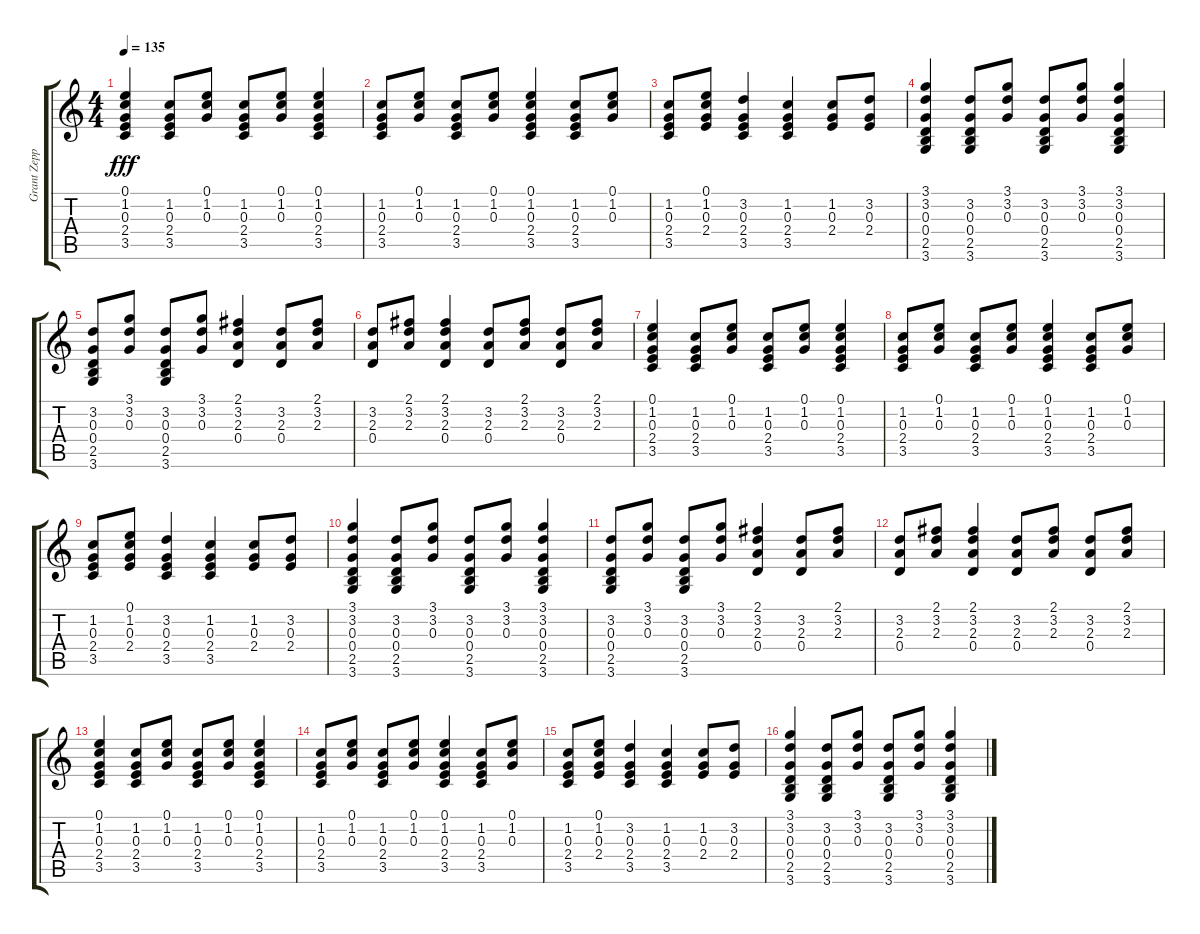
\track ("Grant Zeppelin" "Grant Zepp") {instrument acousticguitarsteel}
\staff {score tabs}
\tuning (E4 B3 G3 D3 A2 E2) {hide}
\ts (4 4)
\tempo 135
\clef g2
\ks c
(0.1 1.2 0.3 2.4 3.5).4{dy fff} (1.2 0.3 2.4 3.5).8 (0.1 1.2 0.3).8 (1.2 0.3 2.4 3.5).8 (0.1 1.2 0.3).8 (0.1 1.2 0.3 2.4 3.5).4 |
(1.2 0.3 2.4 3.5).8 (0.1 1.2 0.3).8 (1.2 0.3 2.4 3.5).8 (0.1 1.2 0.3).8 (0.1 1.2 0.3 2.4 3.5).4 (1.2 0.3 2.4 3.5).8 (0.1 1.2 0.3).8 |
(1.2 0.3 2.4 3.5).8 (0.1 1.2 0.3 2.4).8 (3.2 0.3 2.4 3.5).4 (1.2 0.3 2.4 3.5).4 (1.2 0.3 2.4).8 (3.2 0.3 2.4).8 |
(3.1 3.2 0.3 0.4 2.5 3.6).4 (3.2 0.3 0.4 2.5 3.6).8 (3.1 3.2 0.3).8 (3.2 0.3 0.4 2.5 3.6).8 (3.1 3.2 0.3).8 (3.1 3.2 0.3 0.4 2.5 3.6).4 |
(3.2 0.3 0.4 2.5 3.6).8 (3.1 3.2 0.3).8 (3.2 0.3 0.4 2.5 3.6).8 (3.1 3.2 0.3).8 (2.1 3.2 2.3 0.4).4 (3.2 2.3 0.4).8 (2.1 3.2 2.3).8 |
(3.2 2.3 0.4).8 (2.1 3.2 2.3).8 (2.1 3.2 2.3 0.4).4 (3.2 2.3 0.4).8 (2.1 3.2 2.3).8 (3.2 2.3 0.4).8 (2.1 3.2 2.3).8 |
(0.1 1.2 0.3 2.4 3.5).4 (1.2 0.3 2.4 3.5).8 (0.1 1.2 0.3).8 (1.2 0.3 2.4 3.5).8 (0.1 1.2 0.3).8 (0.1 1.2 0.3 2.4 3.5).4 |
(1.2 0.3 2.4 3.5).8 (0.1 1.2 0.3).8 (1.2 0.3 2.4 3.5).8 (0.1 1.2 0.3).8 (0.1 1.2 0.3 2.4 3.5).4 (1.2 0.3 2.4 3.5).8 (0.1 1.2 0.3).8 |
(1.2 0.3 2.4 3.5).8 (0.1 1.2 0.3 2.4).8 (3.2 0.3 2.4 3.5).4 (1.2 0.3 2.4 3.5).4 (1.2 0.3 2.4).8 (3.2 0.3 2.4).8 |
(3.1 3.2 0.3 0.4 2.5 3.6).4 (3.2 0.3 0.4 2.5 3.6).8 (3.1 3.2 0.3).8 (3.2 0.3 0.4 2.5 3.6).8 (3.1 3.2 0.3).8 (3.1 3.2 0.3 0.4 2.5 3.6).4 |
(3.2 0.3 0.4 2.5 3.6).8 (3.1 3.2 0.3).8 (3.2 0.3 0.4 2.5 3.6).8 (3.1 3.2 0.3).8 (2.1 3.2 2.3 0.4).4 (3.2 2.3 0.4).8 (2.1 3.2 2.3).8 |
(3.2 2.3 0.4).8 (2.1 3.2 2.3).8 (2.1 3.2 2.3 0.4).4 (3.2 2.3 0.4).8 (2.1 3.2 2.3).8 (3.2 2.3 0.4).8 (2.1 3.2 2.3).8 |
(0.1 1.2 0.3 2.4 3.5).4 (1.2 0.3 2.4 3.5).8 (0.1 1.2 0.3).8 (1.2 0.3 2.4 3.5).8 (0.1 1.2 0.3).8 (0.1 1.2 0.3 2.4 3.5).4 |
(1.2 0.3 2.4 3.5).8 (0.1 1.2 0.3).8 (1.2 0.3 2.4 3.5).8 (0.1 1.2 0.3).8 (0.1 1.2 0.3 2.4 3.5).4 (1.2 0.3 2.4 3.5).8 (0.1 1.2 0.3).8 |
(1.2 0.3 2.4 3.5).8 (0.1 1.2 0.3 2.4).8 (3.2 0.3 2.4 3.5).4 (1.2 0.3 2.4 3.5).4 (1.2 0.3 2.4).8 (3.2 0.3 2.4).8 |
(3.1 3.2 0.3 0.4 2.5 3.6).4 (3.2 0.3 0.4 2.5 3.6).8 (3.1 3.2 0.3).8 (3.2 0.3 0.4 2.5 3.6).8 (3.1 3.2 0.3).8 (3.1 3.2 0.3 0.4 2.5 3.6).4
